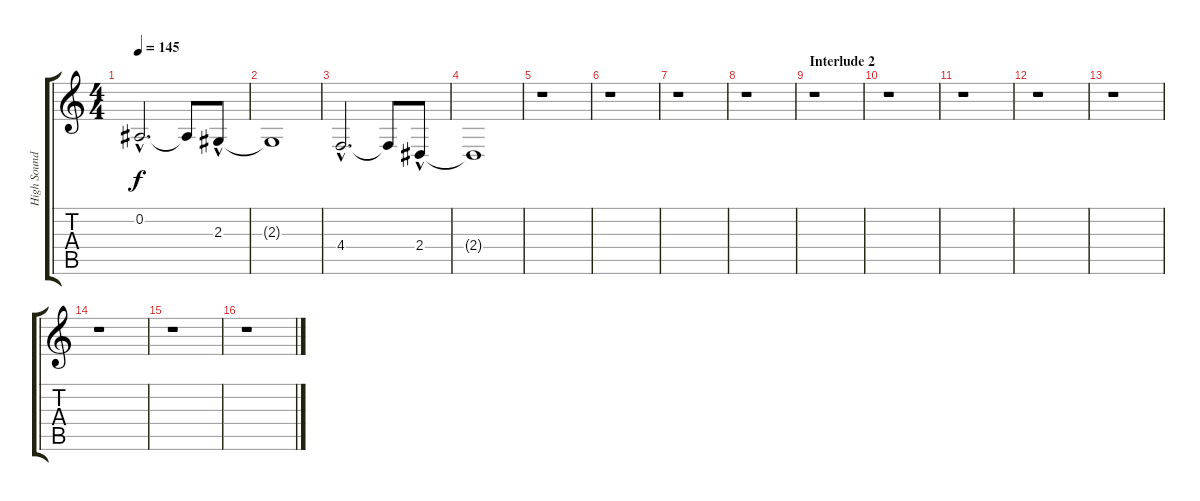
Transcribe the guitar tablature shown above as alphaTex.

\track ("High Sound" "High Sound") {instrument ocarina}
\staff {score tabs}
\tuning (Eb4 Bb3 Gb3 Db3 Ab2 Eb2) {hide}
\ts (4 4)
\tempo 145
\clef g2
\ks c
0.2{hac}.2{d dy f} 0.2{t}.8 2.3{hac}.8 |
2.3{t}.1 |
4.4{hac}.2{d} 4.4{t}.8 2.4{hac}.8 |
2.4{t}.1 |
r.1 |
r.1 |
r.1 |
r.1 |
\section ("" "Interlude 2")
r.1 |
r.1 |
r.1 |
r.1 |
r.1 |
r.1 |
r.1 |
r.1
